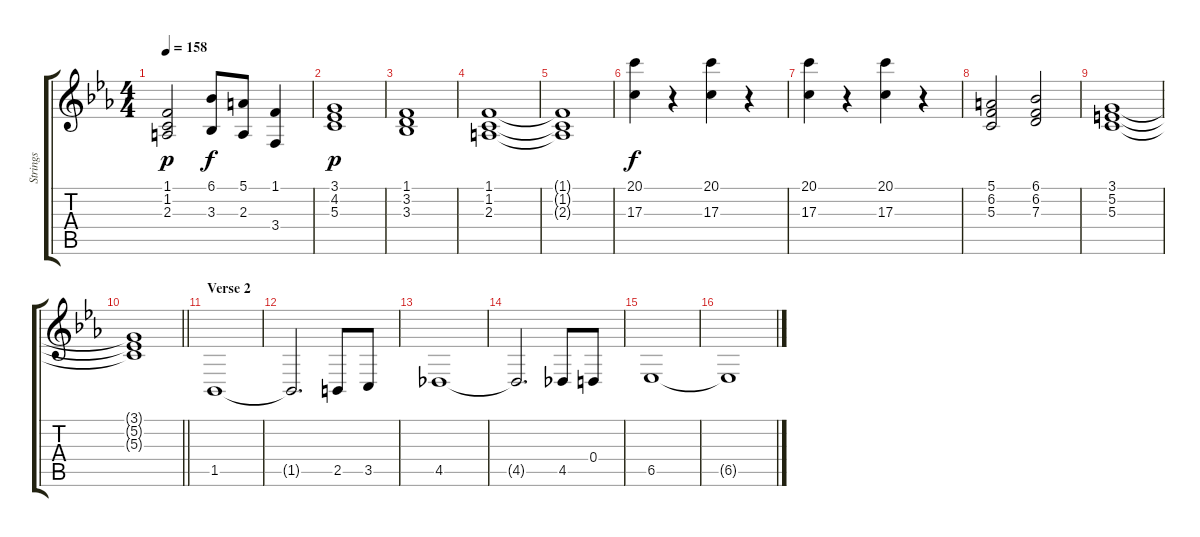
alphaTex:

\track ("Strings" "Strings") {instrument stringensemble1}
\staff {score tabs}
\tuning (E4 B3 G3 D3 A2 E2) {hide}
\ts (4 4)
\tempo 158
\clef g2
\ks eb
(1.1{t} 1.2{t} 2.3{t}).2{dy p} (6.1 3.3).8{dy f} (5.1 2.3).8 (1.1 3.4).4 |
(3.1 4.2 5.3).1{dy p} |
(1.1 3.2 3.3).1 |
(1.1 1.2 2.3).1 |
(1.1{t} 1.2{t} 2.3{t}).1 |
(20.1 17.3).4{dy f} r.4 (20.1 17.3).4 r.4 |
(20.1 17.3).4 r.4 (20.1 17.3).4 r.4 |
(5.1 6.2 5.3).2 (6.1 6.2 7.3).2 |
(3.1 5.2 5.3).1 |
\barLineRight lightlight
(3.1{t} 5.2{t} 5.3{t}).1 |
\section ("" "Verse 2")
1.5.1 |
1.5{t}.2{d} 2.5.8 3.5.8 |
4.5.1 |
4.5{t}.2{d} 4.5.8 0.4.8 |
6.5.1 |
6.5{t}.1
